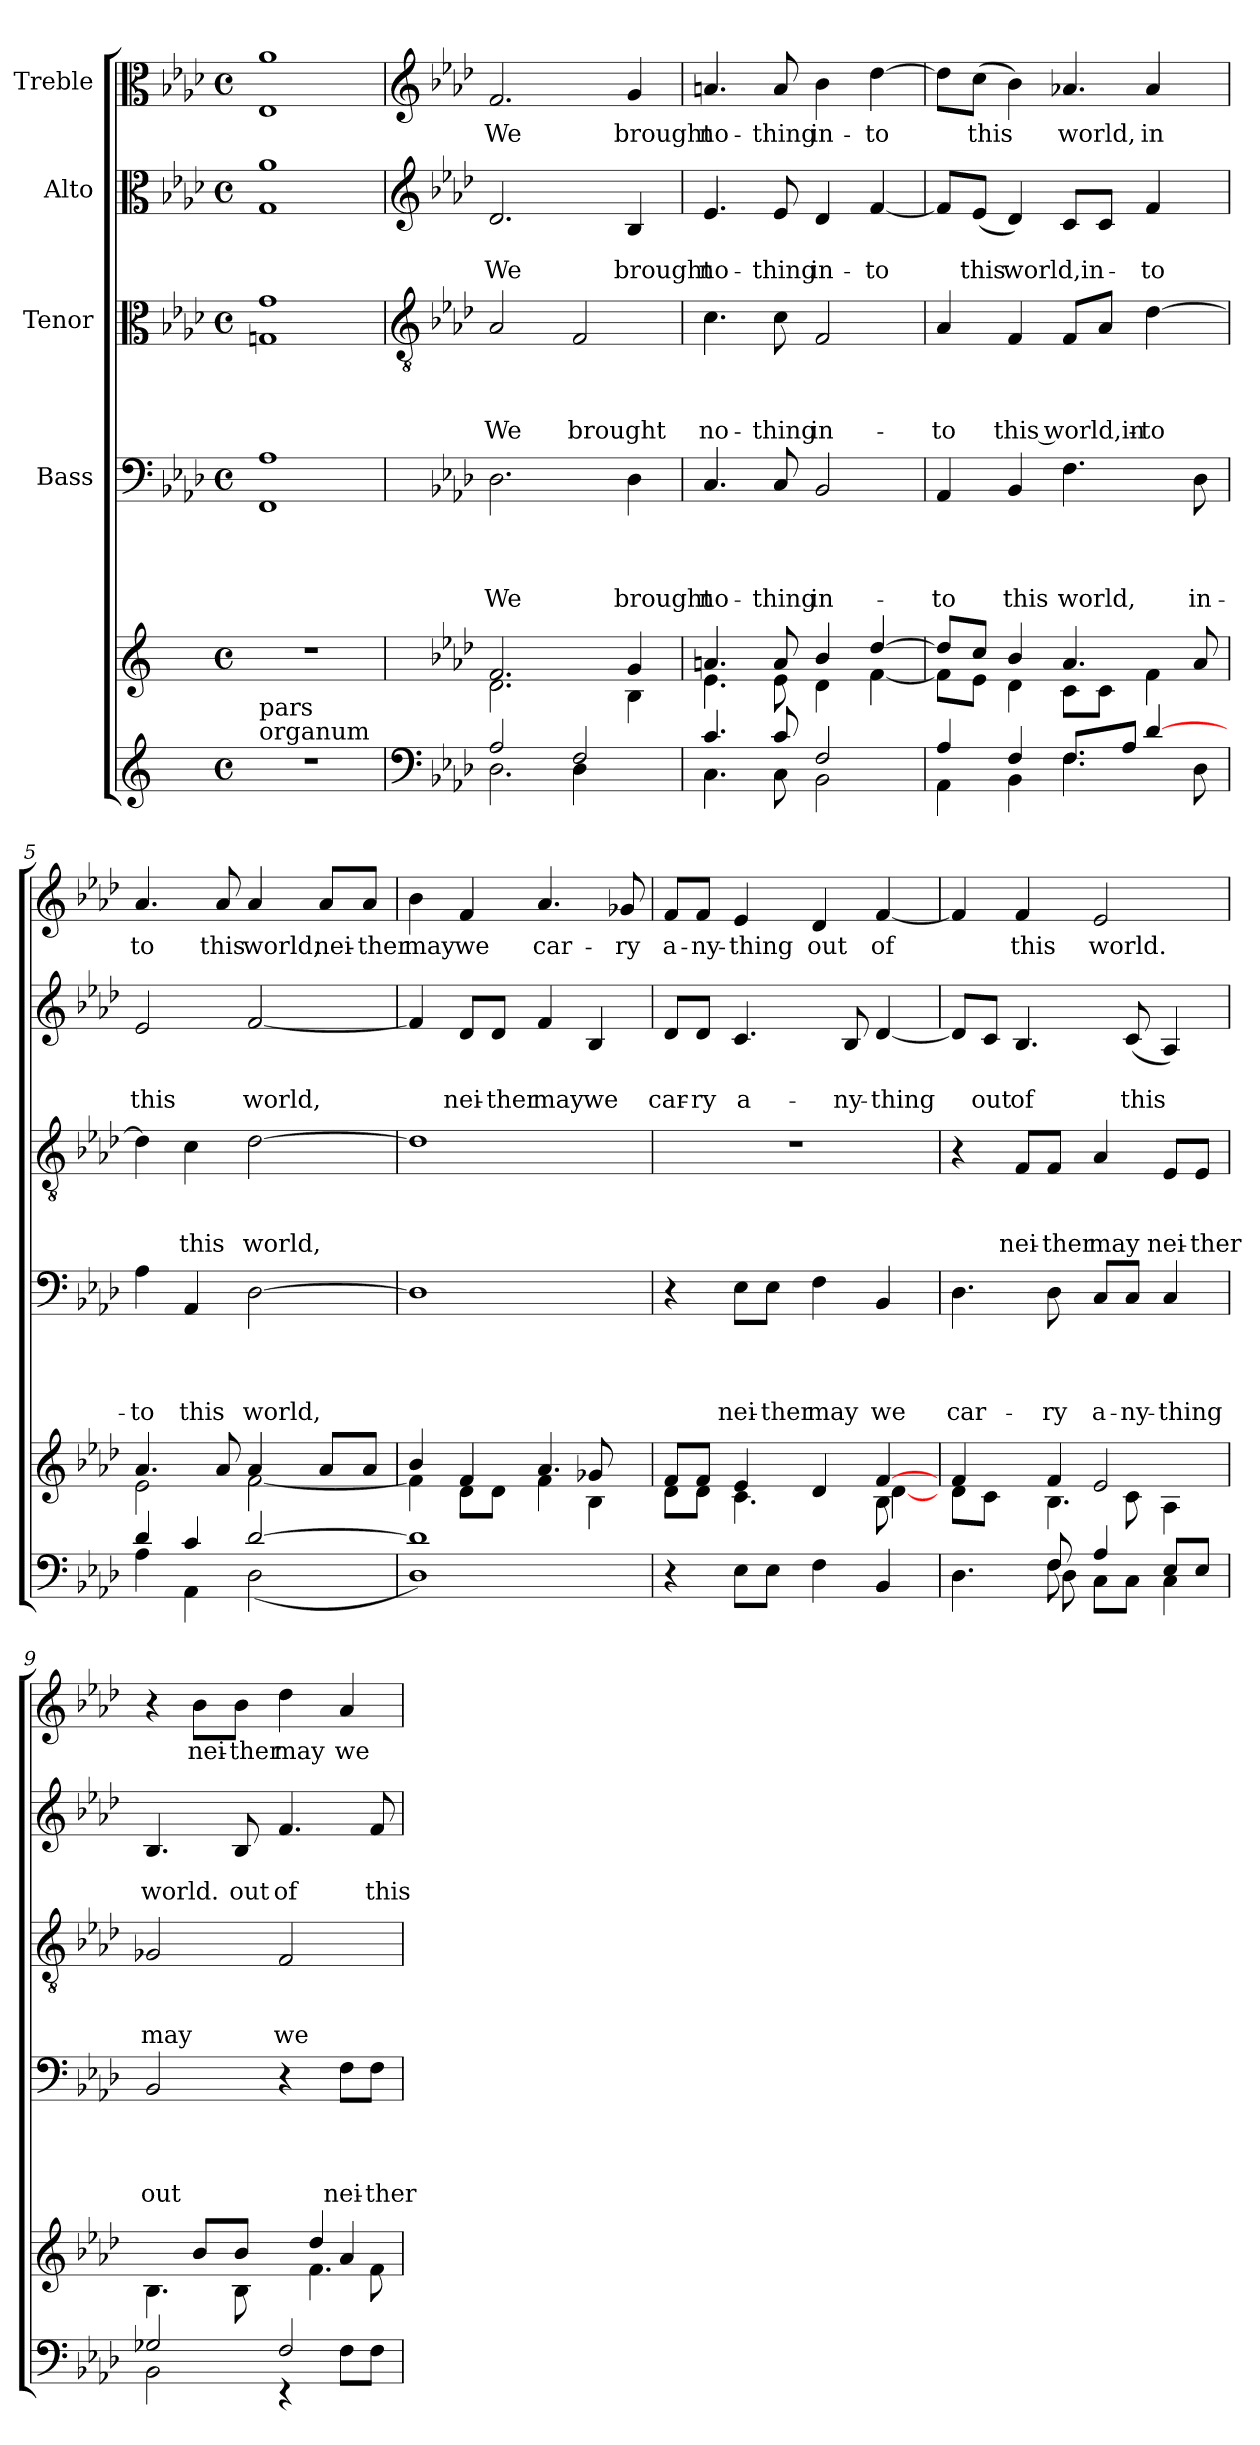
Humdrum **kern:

**kern	**kern	**kern	**text	**text	**text	**text	**kern	**text	**text	**text	**kern	**text	**text	**kern	**text
*part6	*part5	*part4	*part4	*part4	*part4	*part4	*part3	*part3	*part3	*part3	*part2	*part2	*part2	*part1	*part1
*staff6	*staff5	*staff4	*staff4	*staff4	*staff4	*staff4	*staff3	*staff3	*staff3	*staff3	*staff2	*staff2	*staff2	*staff1	*staff1
*	*	*I"Bass	*	*	*	*	*I"Tenor	*	*	*	*I"Alto	*	*	*I"Treble	*
*clefG2	*clefG2	*clefF4	*	*	*	*	*clefC3	*	*	*	*clefC3	*	*	*clefC3	*
*ITrd-3c-5	*ITrd-3c-5	*ITrd2c3	*	*	*	*	*ITrd2c3	*	*	*	*ITrd2c3	*	*	*ITrd2c3	*
*k[b-]	*k[b-]	*k[b-]	*	*	*	*	*k[b-]	*	*	*	*k[b-]	*	*	*k[b-]	*
*F:	*F:	*F:	*	*	*	*	*F:	*	*	*	*F:	*	*	*F:	*
*M4/4	*M4/4	*M4/4	*	*	*	*	*M4/4	*	*	*	*M4/4	*	*	*M4/4	*
*met(c)	*met(c)	*met(c)	*	*	*	*	*met(c)	*	*	*	*met(c)	*	*	*met(c)	*
=1	=1	=1	=1	=1	=1	=1	=1	=1	=1	=1	=1	=1	=1	=1	=1
!LO:TX:a:t=organum	!	!	!	!	!	!	!	!	!	!	!	!	!	!	!
!LO:TX:a:t=pars	!	!	!	!	!	!	!	!	!	!	!	!	!	!	!
1r	1r	1DD 1F	.	.	.	.	1En 1e	.	.	.	1E 1f	.	.	1C 1f	.
=2	=2	=2	=2	=2	=2	=2	=2	=2	=2	=2	=2	=2	=2	=2	=2
*clefF4	*	*	*	*	*	*	*clefGv2	*	*	*	*clefG2	*	*	*clefG2	*
*k[b-e-a-d-g-]	*k[b-e-a-d-g-]	*	*	*	*	*	*	*	*	*	*	*	*	*	*
*D-:	*D-:	*	*	*	*	*	*	*	*	*	*	*	*	*	*
*^	*^	*	*	*	*	*	*	*	*	*	*	*	*	*	*
*	*^	*	*	*	*	*	*	*	*	*	*	*	*	*	*	*	*
!	!	!	!	!	!	!	!	!	!LO:LY:b	!	!	!	!LO:LY:b	!	!	!LO:LY:b	!	!LO:LY:b
2d-/	2.G-\	2ryy	2.b-/	2.g-\	2.BB-\	.	.	.	We	2F/	.	.	We	2.B-/	.	We	2.d/	We
!	!	!	!	!	!	!	!	!	!	!	!	!	!LO:LY:b	!	!	!	!	!
2B-/	.	4G-\	.	.	.	.	.	.	.	2D/	.	.	brought	.	.	.	.	.
!	!	!	!	!	!	!	!	!	!LO:LY:b	!	!	!	!	!	!	!LO:LY:b	!	!LO:LY:b
.	4ryy	4ryy	4cc/	4e-\	4BB-\	.	.	.	brought	.	.	.	.	4G/	.	brought	4e/	brought
=3	=3	=3	=3	=3	=3	=3	=3	=3	=3	=3	=3	=3	=3	=3	=3	=3	=3	=3
!	!	!	!	!	!	!	!	!	!LO:LY:b	!	!	!	!LO:LY:b	!	!	!LO:LY:b	!	!LO:LY:b
*	*v	*v	*	*	*	*	*	*	*	*	*	*	*	*	*	*	*	*
4.f/	4.F\	4.ddn/	4.a-\	4.AA/	.	.	.	no-	4.A\	.	.	no-	4.c/	.	no-	4.f#X/	no-
!	!	!	!	!	!	!	!	!LO:LY:b	!	!	!	!LO:LY:b	!	!	!LO:LY:b	!	!LO:LY:b
8f/	8F\	8dd/	8a-\	8AA/	.	.	.	-thing	8A\	.	.	-thing	8c/	.	-thing	8f#/	-thing
!	!	!	!	!	!	!	!	!LO:LY:b	!	!	!	!LO:LY:b	!	!	!LO:LY:b	!	!LO:LY:b
2B-/	2E-\	4ee-/	4g-\	2GG/	.	.	.	in-	2D/	.	.	in-	4B-/	.	in-	4g\	in-
!	!	!	!	!	!	!	!	!	!	!	!	!	!	!	!LO:LY:b:rj	!	!LO:LY:b:rj
.	.	[>4gg-/	[<4b-\	.	.	.	.	.	.	.	.	.	[<4d/	.	-to	[>4b-\	-to
=4	=4	=4	=4	=4	=4	=4	=4	=4	=4	=4	=4	=4	=4	=4	=4	=4	=4
*	*^	*	*	*	*	*	*	*	*	*	*	*	*	*	*	*	*
!	!	!	!	!	!	!	!	!	!LO:LY:b	!	!	!	!LO:LY:b	!	!	!	!	!
*	*	*	*	*	*	*	*	*	*	*	*	*	*	*	*	*	*^	*
4d-/	4D-\	2.ryy	8gg-/L]	8b-\L]	4FF/	.	.	.	-to	4F/	.	.	-to	8d/L]	.	.	8b-\L]	2.ryy	.
!	!	!	!	!	!	!	!	!	!	!	!	!	!	!	!	!LO:LY:b	!	!	!LO:LY:b
.	.	.	8ff/J	8a-\J	.	.	.	.	.	.	.	.	.	(<8c/J	.	this	(>8a\J	.	this
!	!	!	!	!	!	!	!	!	!LO:LY:b	!	!	!	!LO:LY:b:rj	!	!	!LO:LY:b	!	!	!
4E-\	4B-/	.	4g-\	4ee-/	4GG/	.	.	.	this	4D/	.	.	this world,in-	4B-/)	.	world,in-	4g\)	.	.
!	!	!	!	!	!	!	!	!	!LO:LY:b	!	!	!	!	!	!	!	!	!	!LO:LY:b
8.B-/L	4.B-\	.	4.dd-i/	8f\L	4.D\	.	.	.	world,	8D/L	.	.	.	8A/L	.	.	4.fn/	.	world,
.	.	.	.	8f\J	.	.	.	.	.	8F/J	.	.	.	8A/J	.	.	.	.	.
8d-/J	.	.	.	.	.	.	.	.	.	.	.	.	.	.	.	.	.	.	.
!	!	!	!	!	!	!	!	!	!	!	!	!	!LO:LY:b	!	!	!LO:LY:b	!	!	!LO:LY:b
.	.	[>4g-/	.	4b-\	.	.	.	.	.	[>4B-\	.	.	-to	4d/	.	-to	.	4f/	in-
8.ryy	.	.	.	.	.	.	.	.	.	.	.	.	.	.	.	.	.	.	.
!	!	!	!	!	!	!	!	!	!LO:LY:b	!	!	!	!	!	!	!	!	!	!
.	8G-\	.	8dd-/	.	8BB-\	.	.	.	in-	.	.	.	.	.	.	.	8ryy	.	.
*	*v	*v	*	*	*	*	*	*	*	*	*	*	*	*	*	*	*v	*v	*
=5	=5	=5	=5	=5	=5	=5	=5	=5	=5	=5	=5	=5	=5	=5	=5	=5	=5
!	!	!	!	!	!	!	!	!LO:LY:b	!	!	!	!	!	!	!LO:LY:b	!	!LO:LY:b
4g-/	4d-\	4.dd-/	2a-\	4F\	.	.	.	-to	4B-\]	.	.	.	2c/	.	this	4.f/	-to
!	!	!	!	!	!	!	!	!LO:LY:b	!	!	!	!LO:LY:b	!	!	!	!	!
4f/	4D-\	.	.	4FF/	.	.	.	this	4A\	.	.	this	.	.	.	.	.
!	!	!	!	!	!	!	!	!	!	!	!	!	!	!	!	!	!LO:LY:b
.	.	8dd-/	.	.	.	.	.	.	.	.	.	.	.	.	.	8f/	this
!	!	!	!	!	!	!	!	!LO:LY:b	!	!	!	!LO:LY:b	!	!	!LO:LY:b	!	!LO:LY:b
[>2g-/	(<2G-\	4dd-/	[>2b-\	[>2BB-\	.	.	.	world,	[>2B-\	.	.	world,	[>2d/	.	world,	4f/	world,
!	!	!	!	!	!	!	!	!	!	!	!	!	!	!	!	!	!LO:LY:b
.	.	8dd-/L	.	.	.	.	.	.	.	.	.	.	.	.	.	8f/L	nei-
!	!	!	!	!	!	!	!	!	!	!	!	!	!	!	!	!	!LO:LY:b:rj
.	.	8dd-/J	.	.	.	.	.	.	.	.	.	.	.	.	.	8f/J	-ther
*v	*v	*	*	*	*	*	*	*	*	*	*	*	*	*	*	*	*
!!LO:PB:g=z
=6	=6	=6	=6	=6	=6	=6	=6	=6	=6	=6	=6	=6	=6	=6	=6	=6
*	*	*^	*	*	*	*	*	*	*	*	*	*	*	*	*	*
!	!	!	!	!	!	!	!	!	!	!	!	!	!	!	!	!	!LO:LY:b
1G- 1g-])	4ee-/	4b-\]	2.ryy	1BB-]	.	.	.	.	1B-]	.	.	.	4d/]	.	.	4g\	may
!	!	!	!	!	!	!	!	!	!	!	!	!	!	!	!LO:LY:b	!	!LO:LY:b
.	8g-\L	4b-/	.	.	.	.	.	.	.	.	.	.	8B-/L	.	nei-	4d/	we
!	!	!	!	!	!	!	!	!	!	!	!	!	!	!	!LO:LY:b:rj	!	!
.	8g-\J	.	.	.	.	.	.	.	.	.	.	.	8B-/J	.	-ther	.	.
!	!	!	!	!	!	!	!	!	!	!	!	!	!	!	!LO:LY:b	!	!LO:LY:b
.	4.dd-/	4b-\	.	.	.	.	.	.	.	.	.	.	4d/	.	may	4.f/	car-
!	!	!	!	!	!	!	!	!	!	!	!	!	!	!	!LO:LY:b	!	!
.	.	4e-\	8cc-X/	.	.	.	.	.	.	.	.	.	4G/	.	we	.	.
!	!	!	!	!	!	!	!	!	!	!	!	!	!	!	!	!	!LO:LY:b
.	8ryy	.	8ryy	.	.	.	.	.	.	.	.	.	.	.	.	8e-X/	-ry
=7	=7	=7	=7	=7	=7	=7	=7	=7	=7	=7	=7	=7	=7	=7	=7	=7	=7
*	*	*	*^	*	*	*	*	*	*	*	*	*	*	*	*	*	*
!	!	!	!	!	!	!	!	!	!	!	!	!	!	!	!	!LO:LY:b	!	!LO:LY:b
4r	8g-\L	8b-/L	2.ryy	2.ryy	4r	.	.	.	.	1r	.	.	.	8B-/L	.	car-	8d/L	a-
!	!	!	!	!	!	!	!	!	!	!	!	!	!	!	!	!LO:LY:b:rj	!	!LO:LY:b
.	8g-\J	8b-/J	.	.	.	.	.	.	.	.	.	.	.	8B-/J	.	-ry	8d/J	-ny-
!	!	!	!	!	!	!	!	!	!LO:LY:b	!	!	!	!	!	!	!LO:LY:b	!	!LO:LY:b
8A-\L	4.f\	4a-/	.	.	8C\L	.	.	.	nei-	.	.	.	.	4.A/	.	a-	4c/	-thing
!	!	!	!	!	!	!	!	!	!LO:LY:b:rj	!	!	!	!	!	!	!	!	!
8A-\J	.	.	.	.	8C\J	.	.	.	-ther	.	.	.	.	.	.	.	.	.
!	!	!	!	!	!	!	!	!	!LO:LY:b	!	!	!	!	!	!	!	!	!LO:LY:b
4B-\	.	4g-/	.	.	4D\	.	.	.	may	.	.	.	.	.	.	.	4B-/	out
!	!	!	!	!	!	!	!	!	!	!	!	!	!	!	!	!LO:LY:b	!	!
.	4.ryy	.	.	.	.	.	.	.	.	.	.	.	.	8G/	.	-ny-	.	.
!	!	!	!	!	!	!	!	!	!LO:LY:b	!	!	!	!	!	!	!LO:LY:b	!	!LO:LY:b
4E-/	.	8e-\	[>4b-/	[<4g-\	4GG/	.	.	.	we	.	.	.	.	[<4B-/	.	-thing	[<4d/	of
.	.	8ryy	.	.	.	.	.	.	.	.	.	.	.	.	.	.	.	.
=8	=8	=8	=8	=8	=8	=8	=8	=8	=8	=8	=8	=8	=8	=8	=8	=8	=8	=8
*^	*	*	*	*	*	*	*	*	*	*	*	*	*	*	*	*	*	*
*	*^	*	*	*	*	*	*	*	*	*	*	*	*	*	*	*	*	*	*
!	!	!	!	!	!	!	!	!	!	!	!LO:LY:b	!	!	!	!	!	!	!	!	!
4.G-\	4.ryy	4.ryy	8g-\L	4b-/	4.ryy	2ryy	4.BB-\	.	.	.	car-	4r	.	.	.	8B-/L]	.	.	4d/]	.
!	!	!	!	!	!	!	!	!	!	!	!	!	!	!	!	!	!	!LO:LY:b	!	!
.	.	.	8f\J	.	.	.	.	.	.	.	.	.	.	.	.	8A/J	.	out	.	.
!	!	!	!	!	!	!	!	!	!	!	!	!	!	!	!LO:LY:b	!	!	!LO:LY:b	!	!LO:LY:b
.	.	.	2.ryy	8ryy	.	.	.	.	.	.	.	8D/L	.	.	nei-	4.G/	.	of	4d/	this
!	!	!	!	!	!	!	!	!	!	!	!LO:LY:b	!	!	!	!LO:LY:b:rj	!	!	!	!	!
8B-/	8B-\	8G-\	.	4b-/	4.e-\	.	8BB-\	.	.	.	-ry	8D/J	.	.	-ther	.	.	.	.	.
!	!	!	!	!	!	!	!	!	!	!	!LO:LY:b	!	!	!	!LO:LY:b	!	!	!	!	!LO:LY:b
8F\L	2ryy	4d-/	.	.	.	2a-/	8AA/L	.	.	.	a-	4F/	.	.	may	.	.	.	2c/	world.
!	!	!	!	!	!	!	!	!	!	!	!LO:LY:b	!	!	!	!	!	!	!LO:LY:b	!	!
8F\J	.	.	.	8f\	.	.	8AA/J	.	.	.	-ny-	.	.	.	.	(<8A/	.	this	.	.
!	!	!	!	!	!	!	!	!	!	!	!LO:LY:b:rj	!	!	!	!LO:LY:b	!	!	!	!	!
4F\	.	8A-/L	.	4d-\	4ryy	.	4AA/	.	.	.	-thing	8C/L	.	.	nei-	4F/)	.	.	.	.
!	!	!	!	!	!	!	!	!	!	!	!	!	!	!	!LO:LY:b:rj	!	!	!	!	!
.	.	8A-/J	.	.	.	.	.	.	.	.	.	8C/J	.	.	-ther	.	.	.	.	.
=9	=9	=9	=9	=9	=9	=9	=9	=9	=9	=9	=9	=9	=9	=9	=9	=9	=9	=9	=9	=9
!	!	!	!	!	!	!	!	!	!	!	!LO:LY:b	!	!	!	!LO:LY:b	!	!	!LO:LY:b	!	!
*	*v	*v	*	*	*	*	*	*	*	*	*	*	*	*	*	*	*	*	*	*
2c-X/	2E-\	4.e-\	4ryy	2ryy	2.ryy	2GG/	.	.	.	out	2E-X/	.	.	may	4.G/	.	world.	4r	.
!	!	!	!	!	!	!	!	!	!	!	!	!	!	!	!	!	!	!	!LO:LY:b
.	.	.	8ee-/L	.	.	.	.	.	.	.	.	.	.	.	.	.	.	8g\L	nei-
!	!	!	!	!	!	!	!	!	!	!	!	!	!	!	!	!	!LO:LY:b	!	!LO:LY:b:rj
.	.	8e-\	8ee-/J	.	.	.	.	.	.	.	.	.	.	.	8G/	.	out	8g\J	-ther
!	!	!	!	!	!	!	!	!	!	!	!	!	!	!LO:LY:b	!	!	!LO:LY:b	!	!LO:LY:b
2B-/	4rEE	8ryy	2ryy	8ryy	.	4r	.	.	.	.	2D/	.	.	we	4.d/	.	of	4b-\	may
.	.	4gg-/	.	4.b-\	.	.	.	.	.	.	.	.	.	.	.	.	.	.	.
!	!	!	!	!	!	!	!	!	!	!LO:LY:b	!	!	!	!	!	!	!	!	!LO:LY:b
.	8B-\L	.	.	.	4dd-/	8D\L	.	.	.	nei-	.	.	.	.	.	.	.	4f/	we
!	!	!	!	!	!	!	!	!	!	!LO:LY:b:rj	!	!	!	!	!	!	!LO:LY:b	!	!
.	8B-\J	8b-\	.	.	.	8D\J	.	.	.	-ther	.	.	.	.	8d/	.	this	.	.
*v	*v	*	*	*	*	*	*	*	*	*	*	*	*	*	*	*	*	*	*
*	*v	*v	*v	*v	*	*	*	*	*	*	*	*	*	*	*	*	*	*
=	=	=	=	=	=	=	=	=	=	=	=	=	=	=	=
*-	*-	*-	*-	*-	*-	*-	*-	*-	*-	*-	*-	*-	*-	*-	*-
